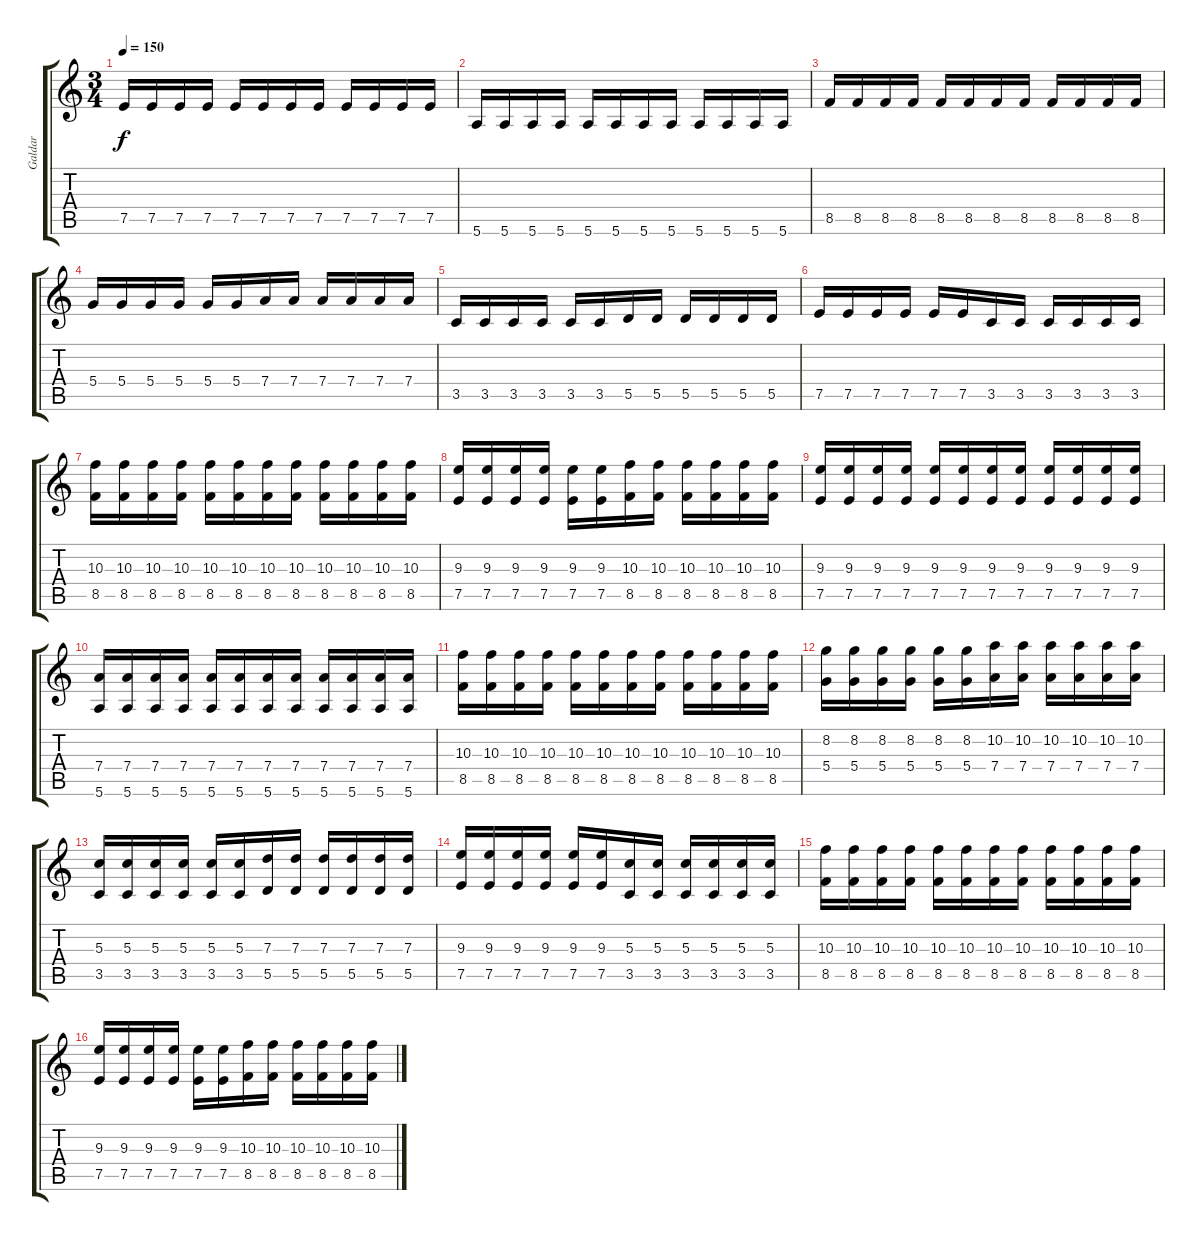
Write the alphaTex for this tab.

\track ("Galdar" "Galdar") {instrument distortionguitar}
\staff {score tabs}
\tuning (E4 B3 G3 D3 A2 E2) {hide}
\ts (3 4)
\tempo 150
\clef g2
\ks c
7.5.16{dy f} 7.5.16 7.5.16 7.5.16 7.5.16 7.5.16 7.5.16 7.5.16 7.5.16 7.5.16 7.5.16 7.5.16 |
5.6.16 5.6.16 5.6.16 5.6.16 5.6.16 5.6.16 5.6.16 5.6.16 5.6.16 5.6.16 5.6.16 5.6.16 |
8.5.16 8.5.16 8.5.16 8.5.16 8.5.16 8.5.16 8.5.16 8.5.16 8.5.16 8.5.16 8.5.16 8.5.16 |
5.4.16 5.4.16 5.4.16 5.4.16 5.4.16 5.4.16 7.4.16 7.4.16 7.4.16 7.4.16 7.4.16 7.4.16 |
3.5.16 3.5.16 3.5.16 3.5.16 3.5.16 3.5.16 5.5.16 5.5.16 5.5.16 5.5.16 5.5.16 5.5.16 |
7.5.16 7.5.16 7.5.16 7.5.16 7.5.16 7.5.16 3.5.16 3.5.16 3.5.16 3.5.16 3.5.16 3.5.16 |
(10.3 8.5).16 (10.3 8.5).16 (10.3 8.5).16 (10.3 8.5).16 (10.3 8.5).16 (10.3 8.5).16 (10.3 8.5).16 (10.3 8.5).16 (10.3 8.5).16 (10.3 8.5).16 (10.3 8.5).16 (10.3 8.5).16 |
(9.3 7.5).16 (9.3 7.5).16 (9.3 7.5).16 (9.3 7.5).16 (9.3 7.5).16 (9.3 7.5).16 (10.3 8.5).16 (10.3 8.5).16 (10.3 8.5).16 (10.3 8.5).16 (10.3 8.5).16 (10.3 8.5).16 |
(9.3 7.5).16 (9.3 7.5).16 (9.3 7.5).16 (9.3 7.5).16 (9.3 7.5).16 (9.3 7.5).16 (9.3 7.5).16 (9.3 7.5).16 (9.3 7.5).16 (9.3 7.5).16 (9.3 7.5).16 (9.3 7.5).16 |
(7.4 5.6).16 (7.4 5.6).16 (7.4 5.6).16 (7.4 5.6).16 (7.4 5.6).16 (7.4 5.6).16 (7.4 5.6).16 (7.4 5.6).16 (7.4 5.6).16 (7.4 5.6).16 (7.4 5.6).16 (7.4 5.6).16 |
(10.3 8.5).16 (10.3 8.5).16 (10.3 8.5).16 (10.3 8.5).16 (10.3 8.5).16 (10.3 8.5).16 (10.3 8.5).16 (10.3 8.5).16 (10.3 8.5).16 (10.3 8.5).16 (10.3 8.5).16 (10.3 8.5).16 |
(8.2 5.4).16 (8.2 5.4).16 (8.2 5.4).16 (8.2 5.4).16 (8.2 5.4).16 (8.2 5.4).16 (10.2 7.4).16 (10.2 7.4).16 (10.2 7.4).16 (10.2 7.4).16 (10.2 7.4).16 (10.2 7.4).16 |
(5.3 3.5).16 (5.3 3.5).16 (5.3 3.5).16 (5.3 3.5).16 (5.3 3.5).16 (5.3 3.5).16 (7.3 5.5).16 (7.3 5.5).16 (7.3 5.5).16 (7.3 5.5).16 (7.3 5.5).16 (7.3 5.5).16 |
(9.3 7.5).16 (9.3 7.5).16 (9.3 7.5).16 (9.3 7.5).16 (9.3 7.5).16 (9.3 7.5).16 (5.3 3.5).16 (5.3 3.5).16 (5.3 3.5).16 (5.3 3.5).16 (5.3 3.5).16 (5.3 3.5).16 |
(10.3 8.5).16 (10.3 8.5).16 (10.3 8.5).16 (10.3 8.5).16 (10.3 8.5).16 (10.3 8.5).16 (10.3 8.5).16 (10.3 8.5).16 (10.3 8.5).16 (10.3 8.5).16 (10.3 8.5).16 (10.3 8.5).16 |
(9.3 7.5).16 (9.3 7.5).16 (9.3 7.5).16 (9.3 7.5).16 (9.3 7.5).16 (9.3 7.5).16 (10.3 8.5).16 (10.3 8.5).16 (10.3 8.5).16 (10.3 8.5).16 (10.3 8.5).16 (10.3 8.5).16
